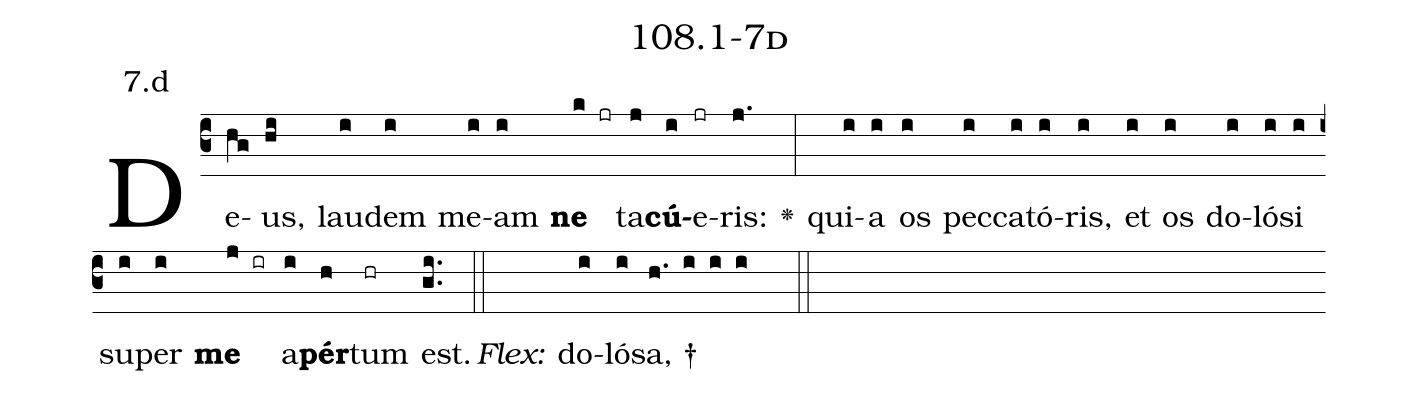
name: 108.1-7d;
annotation: 7.d;
%%
(c3)De(hg)us,(hi) lau(i)dem(i) me(i)am(i) <b>ne</b>(k jr) ta(j)<b>cú</b>(i)e(jr)ris:(j.) <v>\greheightstar</v>(:) qui(i)a(i) os(i) pec(i)ca(i)tó(i)ris,(i) et(i) os(i) do(i)ló(i)si(i) su(i)per(i) <b>me</b>(j ir) a(i)<b>pér</b>(h)tum(hr) est.(gi..) (::)
<i>Flex:</i>()  do(i)ló(i)sa, †(h. i i i  ::)

%E(i) u(i) o(j) u(i) a(h) e.(gi..) (::)
